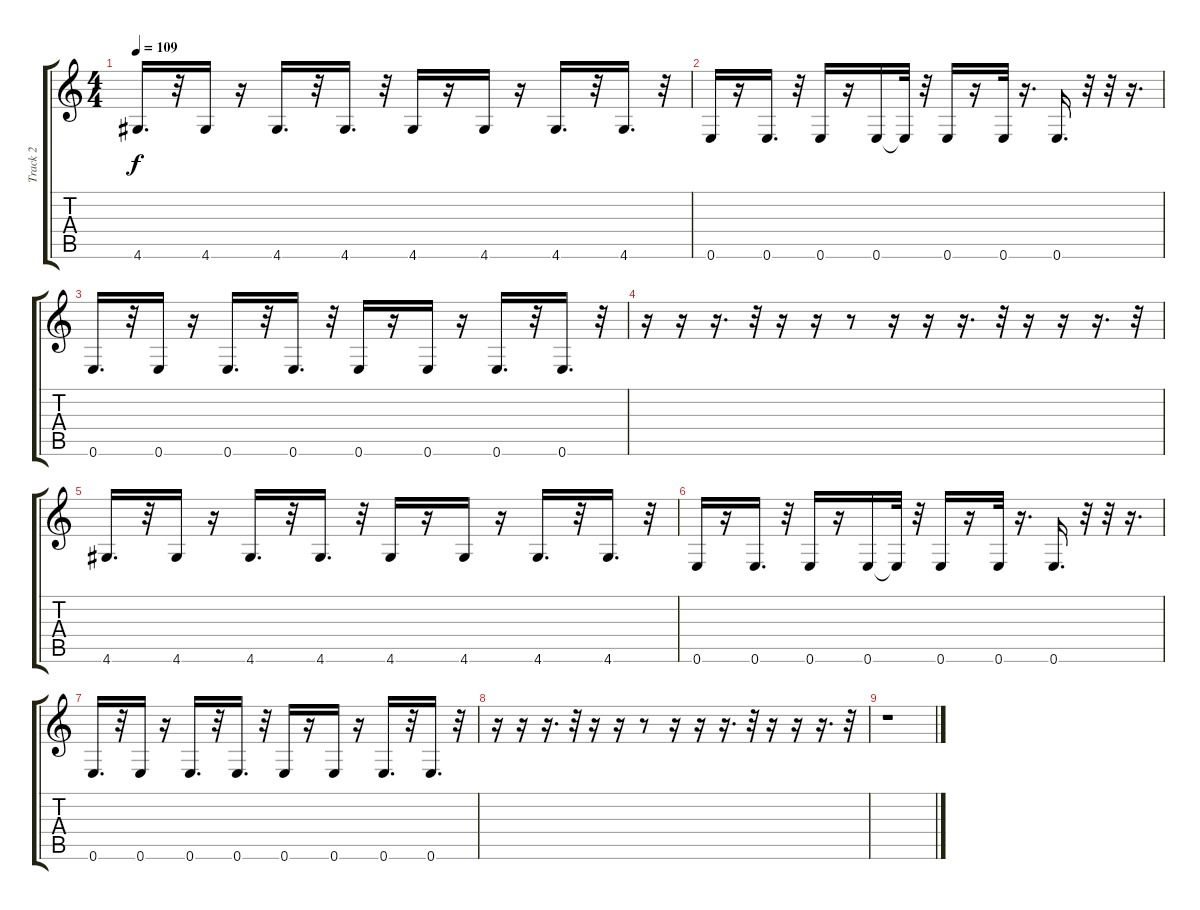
\track ("Track 2" "Track 2") {instrument electricbasspick}
\staff {score tabs}
\tuning (E4 B3 G3 D3 A2 E2) {hide}
\ts (4 4)
\tempo 109
\clef g2
\ks c
4.6.16{d dy f} r.32 4.6.16 r.16 4.6.16{d} r.32 4.6.16{d} r.32 4.6.16 r.16 4.6.16 r.16 4.6.16{d} r.32 4.6.16{d} r.32 |
0.6.16 r.16 0.6.16{d} r.32 0.6.16 r.16 0.6.16 0.6{t}.32 r.32 0.6.16 r.16 0.6.32 r.16{d} 0.6.16{d} r.32 r.32 r.16{d} |
0.6.16{d} r.32 0.6.16 r.16 0.6.16{d} r.32 0.6.16{d} r.32 0.6.16 r.16 0.6.16 r.16 0.6.16{d} r.32 0.6.16{d} r.32 |
r.16 r.16 r.16{d} r.32 r.16 r.16 r.8 r.16 r.16 r.16{d} r.32 r.16 r.16 r.16{d} r.32 |
4.6.16{d} r.32 4.6.16 r.16 4.6.16{d} r.32 4.6.16{d} r.32 4.6.16 r.16 4.6.16 r.16 4.6.16{d} r.32 4.6.16{d} r.32 |
0.6.16 r.16 0.6.16{d} r.32 0.6.16 r.16 0.6.16 0.6{t}.32 r.32 0.6.16 r.16 0.6.32 r.16{d} 0.6.16{d} r.32 r.32 r.16{d} |
0.6.16{d} r.32 0.6.16 r.16 0.6.16{d} r.32 0.6.16{d} r.32 0.6.16 r.16 0.6.16 r.16 0.6.16{d} r.32 0.6.16{d} r.32 |
r.16 r.16 r.16{d} r.32 r.16 r.16 r.8 r.16 r.16 r.16{d} r.32 r.16 r.16 r.16{d} r.32 |
r.1
